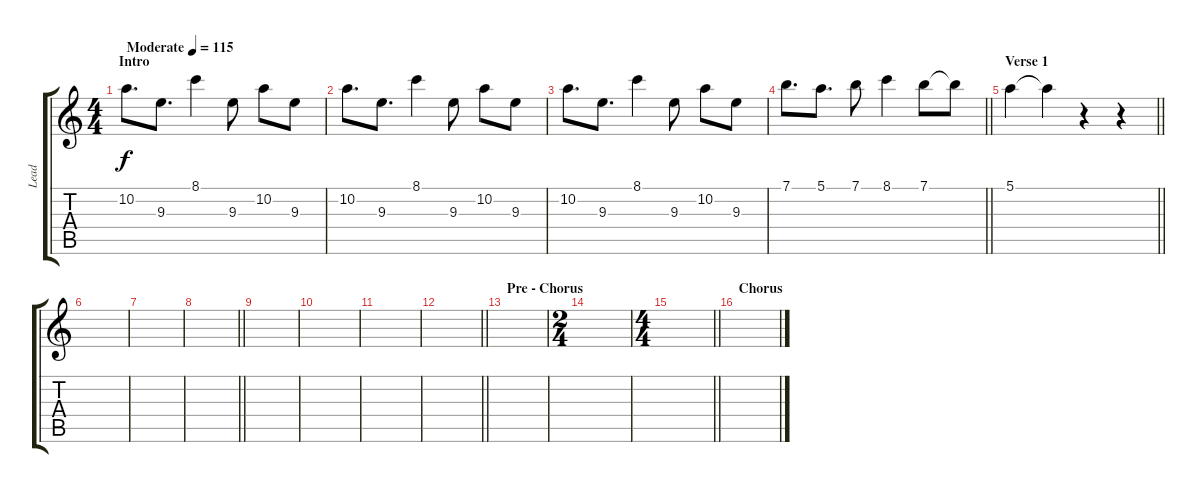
\track ("Lead" "Lead") {instrument acousticguitarsteel}
\staff {score tabs}
\tuning (E4 B3 G3 D3 A2 D2) {hide}
\ts (4 4)
\section ("" "Intro")
\tempo (115 "Moderate")
\clef g2
\ks c
10.2.8{d dy f instrument lead2sawtooth} 9.3.8{d} 8.1.4 9.3.8 10.2.8 9.3.8 |
10.2.8{d} 9.3.8{d} 8.1.4 9.3.8 10.2.8 9.3.8 |
10.2.8{d} 9.3.8{d} 8.1.4 9.3.8 10.2.8 9.3.8 |
\barLineRight lightlight
7.1.8{d} 5.1.8{d} 7.1.8 8.1.4 7.1.8 7.1{t}.8 |
\section ("" "Verse 1")
\barLineRight lightlight
5.1.4 5.1{t}.4 r.4 r.4 |
|
|
\barLineRight lightlight
|
|
|
|
\barLineRight lightlight
|
\section ("" "Pre - Chorus")
|
\ts (2 4)
|
\ts (4 4)
\barLineRight lightlight
|
\section ("" "Chorus")
